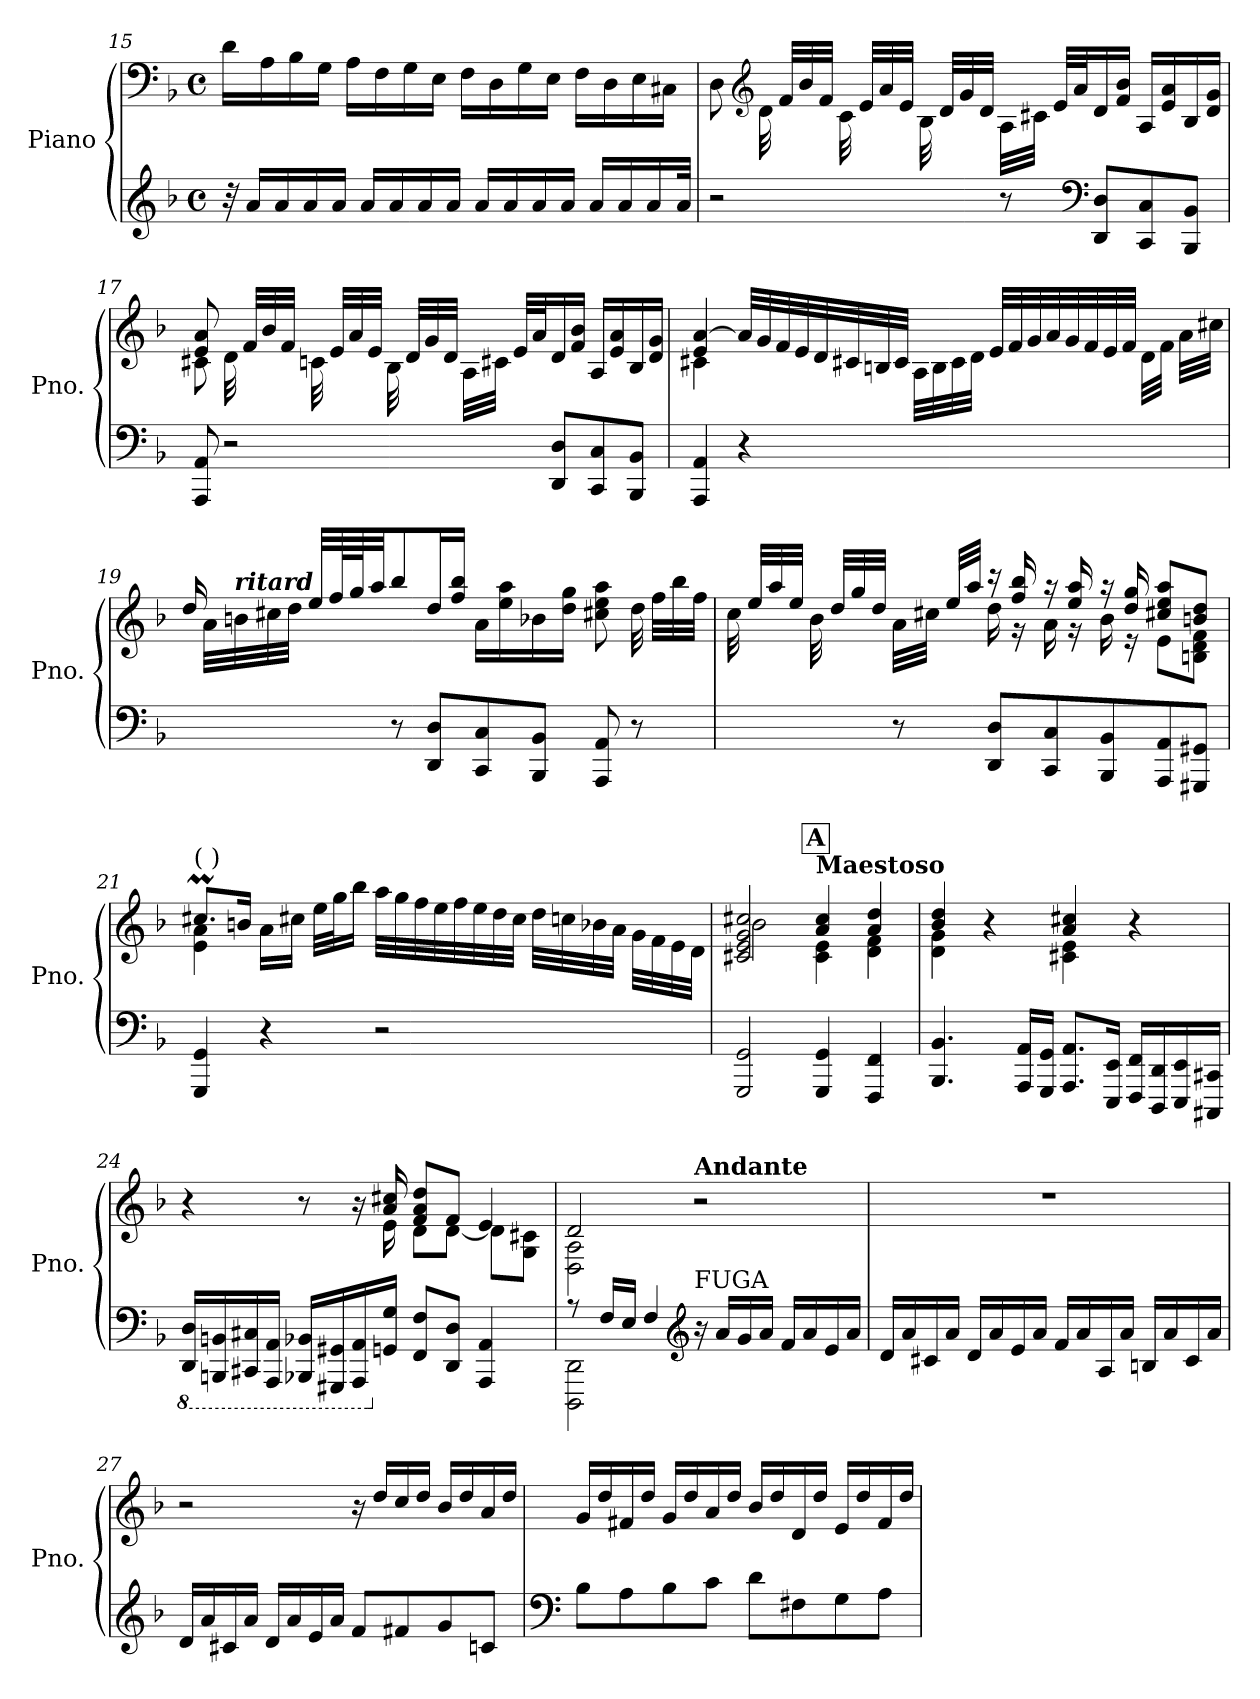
**kern	**kern
*part1	*part1
*staff2	*staff1
*I"Piano	*
*I'Pno.	*
*clefG2	*clefF4
*k[b-]	*k[b-]
*M4/4	*M4/4
*met(c)	*met(c)
=15	=15
32r	16d\LL
16a/LL	.
.	16A\
16a/	.
.	16B-\
16a/	.
.	16G\JJ
16a/JJ	.
.	16A\LL
16a/LL	.
.	16F\
16a/	.
.	16G\
16a/	.
.	16E\JJ
16a/JJ	.
.	16F\LL
16a/LL	.
.	16D\
16a/	.
.	16G\
16a/	.
.	16E\JJ
16a/JJ	.
.	16F\LL
16a/LL	.
.	16D\
16a/	.
.	16E\
16a/	.
.	16C#X\JJ
32a/JJk	.
!!LO:LB:g=z
=16	=16
2r	8D\
*	*clefG2
.	32d\
.	32f/LLL
.	32b-/
.	32f/JJJ
.	32c\
.	32e/LLL
.	32a/
.	32e/JJJ
.	32B-\
.	32d/LLL
.	32g/
.	32d/JJJ
8r	32A\LLL
.	32c#X\JJJ
.	32e/LLL
.	32a/J
*clefF4	*
8DD/ 8D/L	16d/
.	16f/ 16b-/JJ
8CC/ 8C/	16A/LL
.	16e/ 16a/
8BBB-/ 8BB-/J	16B-/
.	16d/ 16g/JJ
=17	=17
*	*^
8AAA/ 8AA/	8e/ 8a/	8c#X\
2r	32d\	2..ryy
.	32f/LLL	.
.	32b-/	.
.	32f/JJJ	.
.	32cn\	.
.	32e/LLL	.
.	32a/	.
.	32e/JJJ	.
.	32B-\	.
.	32d/LLL	.
.	32g/	.
.	32d/JJJ	.
.	32A\LLL	.
.	32c#X\JJJ	.
.	32e/LLL	.
.	32a/J	.
8DD/ 8D/L	16d/	.
.	16f/ 16b-/JJ	.
8CC/ 8C/	16A/LL	.
.	16e/ 16a/	.
8BBB-/ 8BB-/J	16B-/	.
.	16d/ 16g/JJ	.
!!LO:LB:g=z	!!
=18	=18	=18
4AAA/ 4AA/	4e/ [4a/	4c#X\
4r	32a/LLL]	2.ryy
.	32g/	.
.	32f/	.
.	32e/	.
.	32d/	.
.	32c#X/	.
.	32Bn/	.
.	32c#/JJJ	.
2ryy	32A\LLL	.
.	32B\	.
.	32c#\	.
.	32d\JJJ	.
.	32e/LLL	.
.	32f/	.
.	32g/	.
.	32a/	.
.	32g/	.
.	32f/	.
.	32e/	.
.	32f/JJJ	.
.	32d\LLL	.
.	32f\JJJ	.
.	32a\LLL	.
.	32cc#X\JJJ	.
=19	=19	=19
4ryy	16dd/	32ryy
.	.	32a\LLL
!	!LO:TX:a:Bi:t=ritard	!
.	32ryy	32bn\
.	32ryy	32cc#X\
.	32ryy	32dd\JJJ
.	32ee/LLL	2ryy
.	64ff/L	.
.	64gg/J	.
.	32aa/JJ	.
8r	8bb-/	.
8DD/ 8D/L	16dd/L	.
.	16ff/ 16bb-/JJ	.
8CC/ 8C/	16a\LL	.
.	16ee\ 16aa\	.
8BBB-/ 8BB-/J	16b-X\	.
.	.	4ryy
.	16dd\ 16gg\JJ	.
8AAA/ 8AA/	8cc#X\ 8ee\ 8aa\	.
8r	32dd\	.
.	32ff\LLL	16.ryy
.	32bb-\	.
.	32ff\JJJ	.
!!LO:LB:g=z	!!
=20	=20	=20
4ryy	32cc\	4.ryy
.	32ee/LLL	.
.	32aa/	.
.	32ee/JJJ	.
.	32b-\	.
.	32dd/LLL	.
.	32gg/	.
.	32dd/JJJ	.
8r	32a\LLL	.
.	32cc#X\JJJ	.
.	32ee/LLL	.
.	32aa/JJJ	.
8DD/ 8D/L	16r	16dd\
.	16ff/ 16bb-/	16r
8CC/ 8C/	16r	16a\
.	16ee/ 16aa/	16r
8BBB-/ 8BB-/	16r	16b-\
.	16dd/ 16gg/	16r
8AAA/ 8AA/	8cc#X/ 8ee/ 8aa/L	8e\L
8GGG#X/ 8GG#X/J	8bn/ 8dd/J	8Bn\ 8d\ 8f\J
=21	=21	=21
!	!LO:TX:a:t=(    )	!
4GGG/ 4GG/	8.cc#Xm/L	4e\ 4a\
.	16bn/Jk	.
4r	16a\LL	2.ryy
.	16cc#X\JJ	.
.	32ee\LLL	.
.	32gg\J	.
.	16bb-\JJ	.
2r	32aa\LLL	.
.	32gg\	.
.	32ff\	.
.	32ee\	.
.	32ff\	.
.	32ee\	.
.	32dd\	.
.	32cc#\JJJ	.
.	32dd\LLL	.
.	32ccn\	.
.	32b-X\	.
.	32a\JJJ	.
.	32g\LLL	.
.	32f\	.
.	32e\	.
.	32d\JJJ	.
!!LO:LB:g=z	!!
!!LO:REH:place=s1:a:B:fs=14:t=A:qo=2	!!
=22	=22	=22
2GGG/ 2GG/	2c#X/ 2e/ 2g/ 2cc#X/	2b-\
!	!LO:TX:a:B:t=Maestoso	!
4GGG/ 4GG/	4a/ 4cc#/	4c#\ 4e\
4FFF/ 4FF/	4a/ 4dd/	4d\ 4f\
=23	=23	=23
4.BBB-/ 4.BB-/	4b-/ 4dd/	4d\ 4g\
.	4r	4ryy
16AAA/ 16AA/LL	.	.
16GGG/ 16GG/JJ	.	.
8.AAA/ 8.AA/L	4a/ 4cc#X/	4c#X\ 4e\
16EEE/ 16EE/Jk	.	.
16FFF/ 16FF/LL	4r	4ryy
16DDD/ 16DD/	.	.
16EEE/ 16EE/	.	.
16CCC#X/ 16CC#X/JJ	.	.
=24	=24	=24
*8ba	*	*
16DDD/ 16DD/LL	4r	4..ryy
16BBBBn/ 16BBBn/	.	.
16CCC#X/ 16CC#X/	.	.
16AAAA/ 16AAA/JJ	.	.
16BBBB-X/ 16BBB-X/LL	8r	.
16GGGG#X/ 16GGG#X/	.	.
16AAAA/ 16AAA/	16r	.
*X8ba	*	*
16GG/ 16G/JJ	16a/ 16cc#X/	16e\
8FF/ 8F/L	8f/ 8a/ 8dd/L	8d\L
8DD/ 8D/J	8f/J	[8d\J
4AAA/ 4AA/	4e/	8d\L]
.	.	8G\ 8c#X\J
=25	=25	=25
*^	*	*
8r	2DDD\ 2DD\	2d/	2D\ 2A\
16F/LL	.	.	.
16E/JJ	.	.	.
4F/	.	.	.
*clefG2	*	*	*
*	*	*MM92	*
!	!	!LO:TX:a:B:t=Andante	!
!LO:TX:a:t=FUGA	!	!	!
16r	2ryy	2r	2ryy
16a/LL	.	.	.
16g/	.	.	.
16a/JJ	.	.	.
16f/LL	.	.	.
16a/	.	.	.
16e/	.	.	.
16a/JJ	.	.	.
*v	*v	*	*
*	*v	*v
!!LO:LB:g=z
=26	=26
16d/LL	1r
16a/	.
16c#X/	.
16a/JJ	.
16d/LL	.
16a/	.
16e/	.
16a/JJ	.
16f/LL	.
16a/	.
16A/	.
16a/JJ	.
16Bn/LL	.
16a/	.
16c#/	.
16a/JJ	.
=27	=27
16d/LL	2r
16a/	.
16c#X/	.
16a/JJ	.
16d/LL	.
16a/	.
16e/	.
16a/JJ	.
8f/L	16r
.	16dd/LL
8f#X/	16cc/
.	16dd/JJ
8g/	16b-/LL
.	16dd/
8cn/J	16a/
.	16dd/JJ
=28	=28
*clefF4	*
8B-\L	16g/LL
.	16dd/
8A\	16f#X/
.	16dd/JJ
8B-\	16g/LL
.	16dd/
8c\J	16a/
.	16dd/JJ
8d\L	16b-/LL
.	16dd/
8F#X\	16d/
.	16dd/JJ
8G\	16e/LL
.	16dd/
8A\J	16f#/
.	16dd/JJ
=	=
*-	*-
